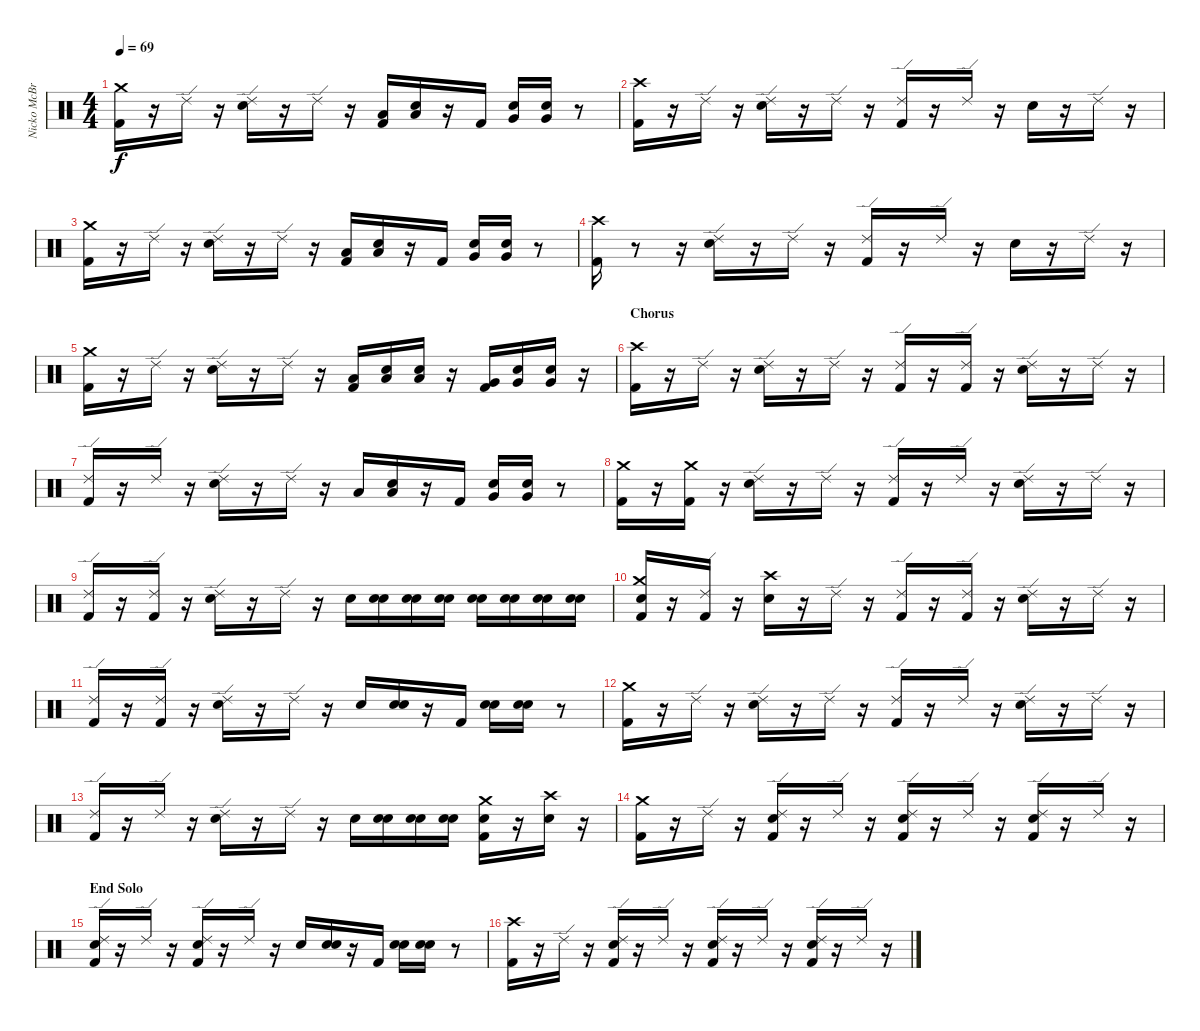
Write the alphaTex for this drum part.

\track ("Nicko McBrain" "Nicko McBr") {instrument percussion}
\staff {score}
\articulation defaults
\ts (4 4)
\tempo 69
\clef neutral
\ks c
("Kick (hit) 2" "Crash medium (hit)").16{dy f} r.16 "Ride (edge) 2".16 r.16 ("Electric Snare (hit)" "Ride (edge) 2").16 r.16 "Ride (edge) 2".16 r.16 ("Kick (hit) 2" "Low Tom (hit)").16 ("Snare (hit)" "Low Tom (hit)").16 r.16 "Kick (hit) 2".16 ("Snare (hit)" "Very Low Tom (hit)").16 ("Snare (hit)" "Very Low Tom (hit)").16 r.8 |
("Kick (hit) 2" "Crash high (hit)").16 r.16 "Ride (edge) 2".16 r.16 ("Electric Snare (hit)" "Ride (edge) 2").16 r.16 "Ride (edge) 2".16 r.16 ("Kick (hit) 2" "Ride (edge) 2").16 r.16 "Ride (edge) 2".16 r.16 "Electric Snare (hit)".16 r.16 "Ride (edge) 2".16 r.16 |
("Kick (hit) 2" "Crash medium (hit)").16 r.16 "Ride (edge) 2".16 r.16 ("Electric Snare (hit)" "Ride (edge) 2").16 r.16 "Ride (edge) 2".16 r.16 ("Kick (hit) 2" "Low Tom (hit)").16 ("Snare (hit)" "Low Tom (hit)").16 r.16 "Kick (hit) 2".16 ("Snare (hit)" "Very Low Tom (hit)").16 ("Snare (hit)" "Very Low Tom (hit)").16 r.8 |
("Kick (hit) 2" "Crash high (hit)").16 r.8 r.16 ("Electric Snare (hit)" "Ride (edge) 2").16 r.16 "Ride (edge) 2".16 r.16 ("Kick (hit) 2" "Ride (edge) 2").16 r.16 "Ride (edge) 2".16 r.16 "Electric Snare (hit)".16 r.16 "Ride (edge) 2".16 r.16 |
("Kick (hit) 2" "Crash medium (hit)").16 r.16 "Ride (edge) 2".16 r.16 ("Electric Snare (hit)" "Ride (edge) 2").16 r.16 "Ride (edge) 2".16 r.16 ("Kick (hit) 2" "Low Tom (hit)").16 ("Snare (hit)" "Low Tom (hit)").16 ("Snare (hit)" "Low Tom (hit)").16 r.16 ("Kick (hit) 2" "Very Low Tom (hit)").16 ("Snare (hit)" "Very Low Tom (hit)").16 ("Snare (hit)" "Very Low Tom (hit)").16 r.16 |
\section ("" "Chorus")
("Kick (hit) 2" "Crash high (hit)").16 r.16 "Ride (edge) 2".16 r.16 ("Electric Snare (hit)" "Ride (edge) 2").16 r.16 "Ride (edge) 2".16 r.16 ("Kick (hit) 2" "Ride (edge) 2").16 r.16 ("Kick (hit) 2" "Ride (edge) 2").16 r.16 ("Electric Snare (hit)" "Ride (edge) 2").16 r.16 "Ride (edge) 2".16 r.16 |
("Kick (hit) 2" "Ride (edge) 2").16 r.16 "Ride (edge) 2".16 r.16 ("Electric Snare (hit)" "Ride (edge) 2").16 r.16 "Ride (edge) 2".16 r.16 "Low Tom (hit)".16 ("Snare (hit)" "Low Tom (hit)").16 r.16 "Kick (hit) 2".16 ("Snare (hit)" "Very Low Tom (hit)").16 ("Snare (hit)" "Very Low Tom (hit)").16 r.8 |
("Kick (hit) 2" "Crash medium (hit)").16 r.16 ("Kick (hit) 2" "Crash medium (hit)").16 r.16 ("Electric Snare (hit)" "Ride (edge) 2").16 r.16 "Ride (edge) 2".16 r.16 ("Kick (hit) 2" "Ride (edge) 2").16 r.16 "Ride (edge) 2".16 r.16 ("Electric Snare (hit)" "Ride (edge) 2").16 r.16 "Ride (edge) 2".16 r.16 |
("Kick (hit) 2" "Ride (edge) 2").16 r.16 ("Kick (hit) 2" "Ride (edge) 2").16 r.16 ("Electric Snare (hit)" "Ride (edge) 2").16 r.16 "Ride (edge) 2".16 r.16 "Electric Snare (hit)".16 ("Snare (hit)" "Electric Snare (hit)").16 ("Snare (hit)" "Electric Snare (hit)").16 ("Snare (hit)" "Electric Snare (hit)").16 ("Snare (hit)" "Electric Snare (hit)").16 ("Snare (hit)" "Electric Snare (hit)").16 ("Snare (hit)" "Electric Snare (hit)").16 ("Snare (hit)" "Electric Snare (hit)").16 |
("Snare (hit)" "Kick (hit) 2" "Crash medium (hit)").16 r.16 ("Kick (hit) 2" "Ride (edge) 2").16 r.16 ("Electric Snare (hit)" "Crash high (hit)").16 r.16 "Ride (edge) 2".16 r.16 ("Kick (hit) 2" "Ride (edge) 2").16 r.16 ("Kick (hit) 2" "Ride (edge) 2").16 r.16 ("Electric Snare (hit)" "Ride (edge) 2").16 r.16 "Ride (edge) 2".16 r.16 |
("Kick (hit) 2" "Ride (edge) 2").16 r.16 ("Kick (hit) 2" "Ride (edge) 2").16 r.16 ("Electric Snare (hit)" "Ride (edge) 2").16 r.16 "Ride (edge) 2".16 r.16 "Electric Snare (hit)".16 ("Snare (hit)" "Electric Snare (hit)").16 r.16 "Kick (hit) 2".16 ("Snare (hit)" "Electric Snare (hit)").16 ("Snare (hit)" "Electric Snare (hit)").16 r.8 |
("Kick (hit) 2" "Crash medium (hit)").16 r.16 "Ride (edge) 2".16 r.16 ("Electric Snare (hit)" "Ride (edge) 2").16 r.16 "Ride (edge) 2".16 r.16 ("Kick (hit) 2" "Ride (edge) 2").16 r.16 "Ride (edge) 2".16 r.16 ("Electric Snare (hit)" "Ride (edge) 2").16 r.16 "Ride (edge) 2".16 r.16 |
("Kick (hit) 2" "Ride (edge) 2").16 r.16 "Ride (edge) 2".16 r.16 ("Electric Snare (hit)" "Ride (edge) 2").16 r.16 "Ride (edge) 2".16 r.16 "Electric Snare (hit)".16 ("Snare (hit)" "Electric Snare (hit)").16 ("Snare (hit)" "Electric Snare (hit)").16 ("Snare (hit)" "Electric Snare (hit)").16 ("Snare (hit)" "Kick (hit) 2" "Crash medium (hit)").16 r.16 ("Electric Snare (hit)" "Crash high (hit)").16 r.16 |
("Kick (hit) 2" "Crash medium (hit)").16 r.16 "Ride (edge) 2".16 r.16 ("Kick (hit) 2" "Electric Snare (hit)" "Ride (edge) 2").16 r.16 "Ride (edge) 2".16 r.16 ("Kick (hit) 2" "Electric Snare (hit)" "Ride (edge) 2").16 r.16 "Ride (edge) 2".16 r.16 ("Kick (hit) 2" "Electric Snare (hit)" "Ride (edge) 2").16 r.16 "Ride (edge) 2".16 r.16 |
\section ("" "End Solo")
("Kick (hit) 2" "Electric Snare (hit)" "Ride (edge) 2").16 r.16 "Ride (edge) 2".16 r.16 ("Kick (hit) 2" "Electric Snare (hit)" "Ride (edge) 2").16 r.16 "Ride (edge) 2".16 r.16 "Electric Snare (hit)".16 ("Snare (hit)" "Electric Snare (hit)").16 r.16 "Kick (hit) 2".16 ("Snare (hit)" "Electric Snare (hit)").16 ("Snare (hit)" "Electric Snare (hit)").16 r.8 |
("Kick (hit) 2" "Crash high (hit)").16 r.16 "Ride (edge) 2".16 r.16 ("Kick (hit) 2" "Electric Snare (hit)" "Ride (edge) 2").16 r.16 "Ride (edge) 2".16 r.16 ("Kick (hit) 2" "Electric Snare (hit)" "Ride (edge) 2").16 r.16 "Ride (edge) 2".16 r.16 ("Kick (hit) 2" "Electric Snare (hit)" "Ride (edge) 2").16 r.16 "Ride (edge) 2".16 r.16
